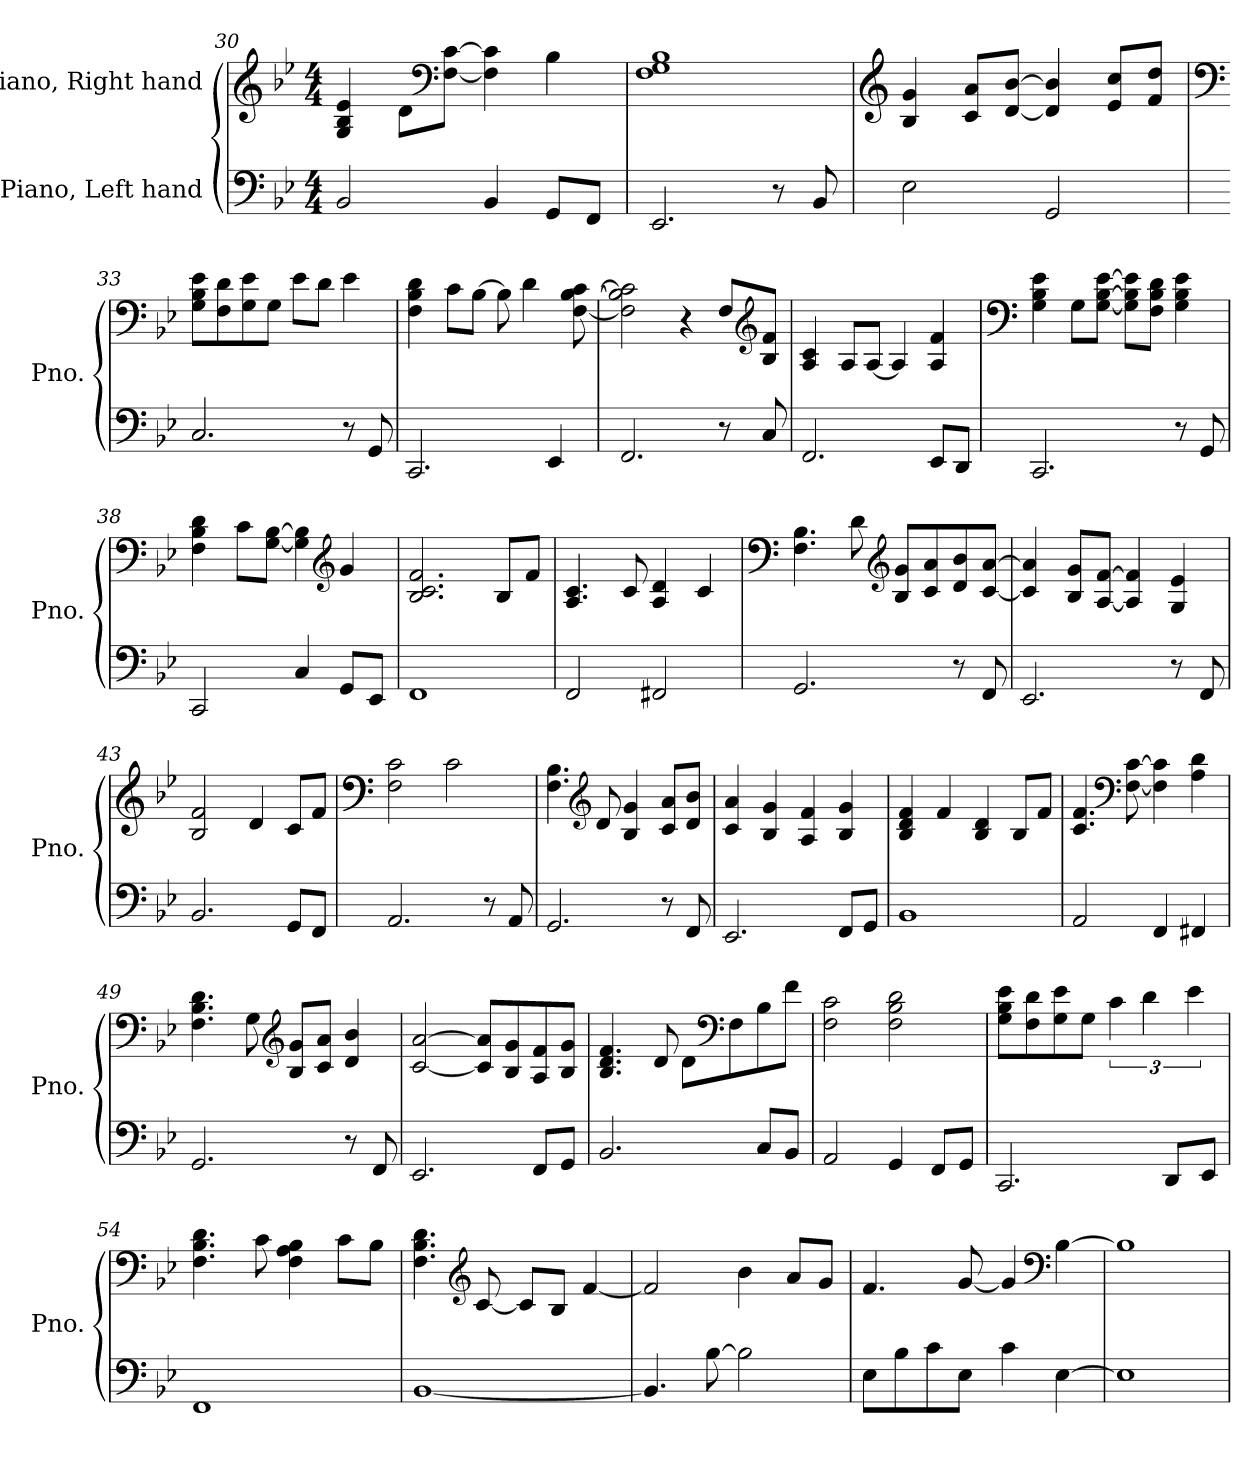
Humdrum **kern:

**kern	**kern
*part2	*part1
*staff2	*staff1
*I"Piano, Left hand	*I"Piano, Right hand
*I'Pno.	*I'Pno.
*clefF4	*clefG2
*k[b-e-]	*k[b-e-]
*M4/4	*M4/4
=30	=30
2BB-/	4G/ 4B-/ 4e-/
.	8d\L
*	*clefF4
.	[8F\ [8c\J
4BB-/	4F\] 4c\]
8GG/L	4B-\
8FF/J	.
=31	=31
2.EE-/	1F 1G 1B-
8r	.
8BB-/	.
!!LO:PB:g=z
=32	=32
*	*clefG2
2E-\	4B-/ 4g/
.	8c/ 8a/L
.	[8d/ [8b-/J
2GG/	4d/] 4b-/]
.	8e-/ 8cc/L
.	8f/ 8dd/J
=33	=33
*	*clefF4
2.C/	8G\ 8B-\ 8e-\L
.	8F\ 8d\
.	8G\ 8e-\
.	8G\J
.	8e-\L
.	8d\J
8r	4e-\
8GG/	.
=34	=34
2.CC/	4F\ 4B-\ 4d\
.	8c\L
.	[8B-\J
.	8B-\]
.	4d\
4EE-/	.
.	[8F\ [8B-\ [8c\
=35	=35
2.FF/	2F\] 2B-\] 2c\]
.	4r
8r	8F/L
*	*clefG2
8C/	8B-/ 8f/J
!!LO:LB:g=z
=36	=36
2.FF/	4A/ 4c/
.	8A/L
.	[8A/J
.	4A/]
8EE-/L	4A/ 4f/
8DD/J	.
=37	=37
*	*clefF4
2.CC/	4G\ 4B-\ 4e-\
.	8G\L
.	[8G\ [8B-\ [8e-\J
.	8G\] 8B-\] 8e-\]L
.	8F\ 8B-\ 8d\J
8r	4G\ 4B-\ 4e-\
8GG/	.
=38	=38
2CC/	4F\ 4B-\ 4d\
.	8c\L
.	[8G\ [8B-\J
4C/	4G\] 4B-\]
*	*clefG2
8GG/L	4g/
8EE-/J	.
=39	=39
1FF	2.B-/ 2.c/ 2.f/
.	8B-/L
.	8f/J
=40	=40
2FF/	4.A/ 4.c/
.	8c/
2FF#X/	4A/ 4d/
.	4c/
!!LO:LB:g=z
=41	=41
*	*clefF4
2.GG/	4.F\ 4.B-\
.	8d\
*	*clefG2
.	8B-/ 8g/L
.	8c/ 8a/
8r	8d/ 8b-/
8FF/	[8c/ [8a/J
=42	=42
2.EE-/	4c/] 4a/]
.	8B-/ 8g/L
.	[8A/ [8f/J
.	4A/] 4f/]
8r	4G/ 4e-/
8FF/	.
=43	=43
2.BB-/	2B-/ 2f/
.	4d/
8GG/L	8c/L
8FF/J	8f/J
=44	=44
*	*clefF4
2.AA/	2F\ 2c\
.	2c\
8r	.
8AA/	.
=45	=45
2.GG/	4.F\ 4.B-\
*	*clefG2
.	8d/
.	4B-/ 4g/
8r	8c/ 8a/L
8FF/	8d/ 8b-/J
!!LO:LB:g=z
=46	=46
2.EE-/	4c/ 4a/
.	4B-/ 4g/
.	4A/ 4f/
8FF/L	4B-/ 4g/
8GG/J	.
=47	=47
1BB-	4B-/ 4d/ 4f/
.	4f/
.	4B-/ 4d/
.	8B-/L
.	8f/J
=48	=48
2AA/	4.c/ 4.f/
*	*clefF4
.	[8F\ [8c\
4FF/	4F\] 4c\]
4FF#X/	4A\ 4d\
=49	=49
2.GG/	4.F\ 4.B-\ 4.d\
.	8G\
*	*clefG2
.	8B-/ 8g/L
.	8c/ 8a/J
8r	4d/ 4b-/
8FF/	.
=50	=50
2.EE-/	[2c/ [2a/
.	8c/] 8a/]L
.	8B-/ 8g/
8FF/L	8A/ 8f/
8GG/J	8B-/ 8g/J
!!LO:LB:g=z
=51	=51
2.BB-/	4.B-/ 4.d/ 4.f/
.	8d/
.	8d\L
*	*clefF4
.	8F\
8C/L	8B-\
8BB-/J	8f\J
=52	=52
2AA/	2F\ 2c\
4GG/	2F\ 2B-\ 2d\
8FF/L	.
8GG/J	.
=53	=53
2.CC/	8G\ 8B-\ 8e-\L
.	8F\ 8d\
.	8G\ 8e-\
.	8G\J
.	6c\
.	6d\
8DD/L	.
.	6e-\
8EE-/J	.
=54	=54
1FF	4.F\ 4.B-\ 4.d\
.	8c\
.	4F\ 4A\ 4B-\
.	8c\L
.	8B-\J
=55	=55
[1BB-	4.F\ 4.B-\ 4.d\
*	*clefG2
.	[8c/
.	8c/L]
.	8B-/J
.	[4f/
!!LO:LB:g=z
=56	=56
4.BB-/]	2f/]
[8B-\	.
2B-\]	4b-\
.	8a/L
.	8g/J
=57	=57
8E-\L	4.f/
8B-\	.
8c\	.
8E-\J	[8g/
4c\	4g/]
*	*clefF4
[4E-\	[4B-\
=58	=58
1E-]	1B-]
=	=
*-	*-
